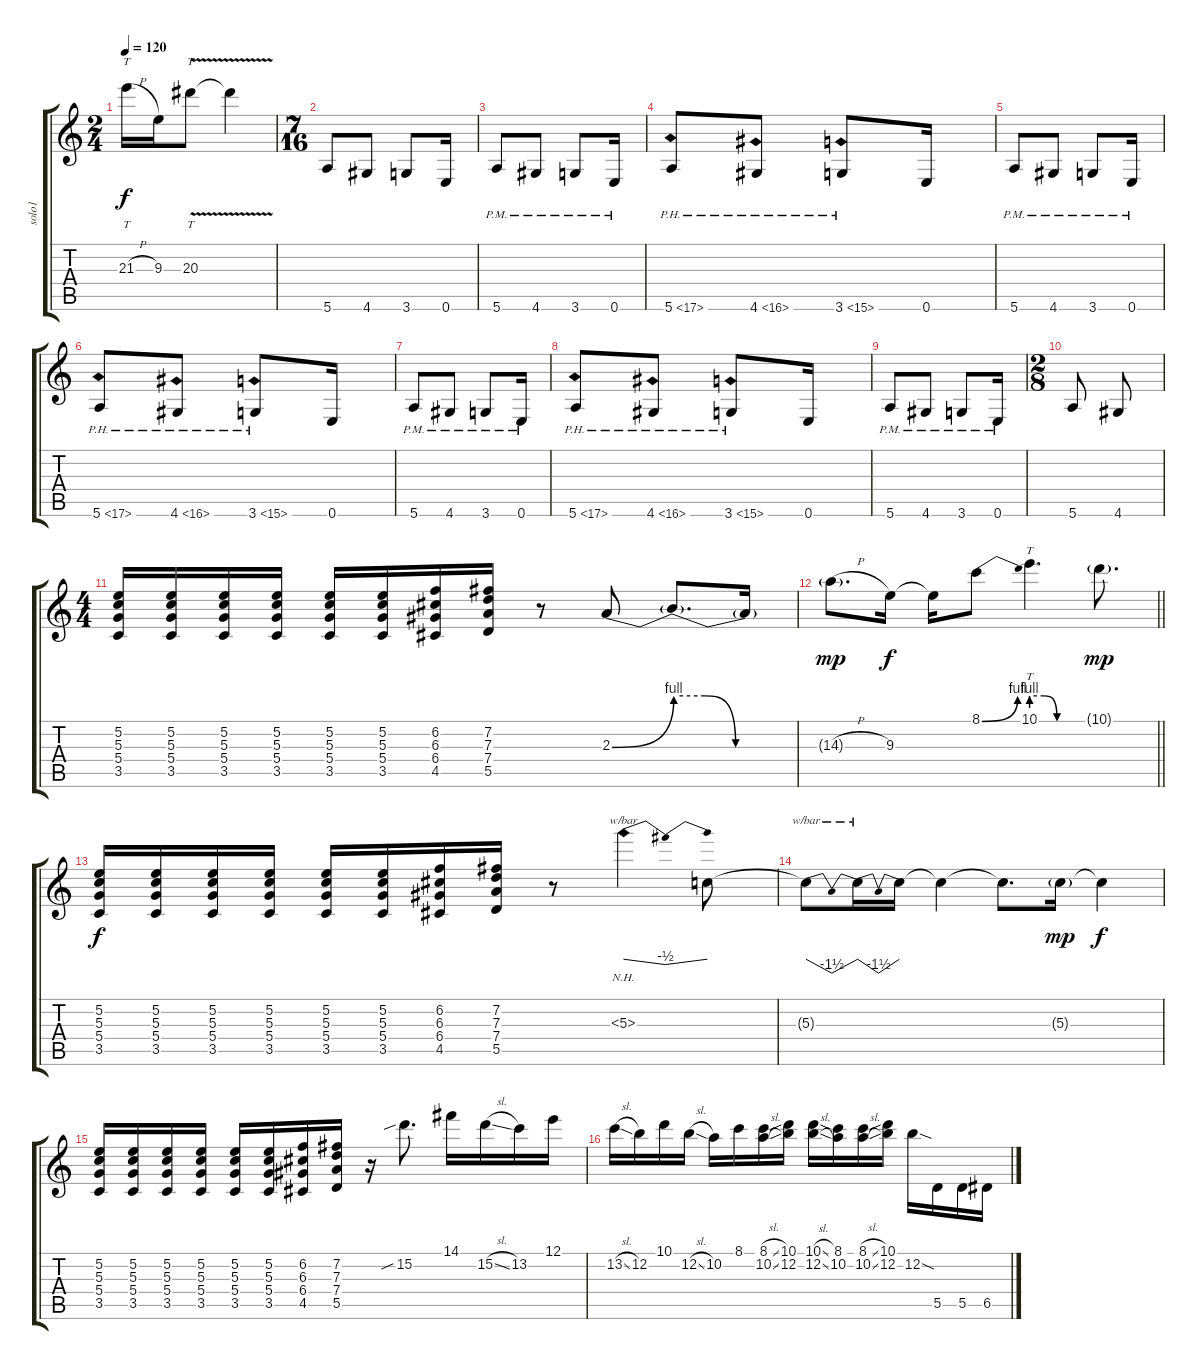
\track ("solo1" "solo1") {instrument overdrivenguitar}
\staff {score tabs}
\tuning (E4 B3 G3 D3 A2 E2) {hide}
\ts (2 4)
\tempo 120
\clef g2
\ks c
21.3{h}.16{tt dy f} 9.3.16 20.3{v}.8{tt} 20.3{t}.4 |
\ts (7 16)
5.6.8 4.6.8 3.6.8 0.6.16 |
5.6{pm}.8 4.6{pm}.8 3.6{pm}.8 0.6{pm}.16 |
5.6{ph 12}.8 4.6{ph 12}.8 3.6{ph 12}.8 0.6.16 |
5.6{pm}.8 4.6{pm}.8 3.6{pm}.8 0.6{pm}.16 |
5.6{ph 12}.8 4.6{ph 12}.8 3.6{ph 12}.8 0.6.16 |
5.6{pm}.8 4.6{pm}.8 3.6{pm}.8 0.6{pm}.16 |
5.6{ph 12}.8 4.6{ph 12}.8 3.6{ph 12}.8 0.6.16 |
5.6{pm}.8 4.6{pm}.8 3.6{pm}.8 0.6{pm}.16 |
\ts (2 8)
5.6.8 4.6.8 |
\ts (4 4)
(5.2 5.3 5.4 3.5).16 (5.2 5.3 5.4 3.5).16 (5.2 5.3 5.4 3.5).16 (5.2 5.3 5.4 3.5).16 (5.2 5.3 5.4 3.5).16 (5.2 5.3 5.4 3.5).16 (6.2 6.3 6.4 4.5).16 (7.2 7.3 7.4 5.5).16 r.8 2.3{be (bend 0 0 60 4)}.8 2.3{be (custom 0 4 15 4 30 0 60 0) t}.8{d} 2.3{t}.16 |
\barLineRight lightlight
14.3{h g}.8{d dy mp} 9.3.16{dy f} 9.3{t}.16 8.1{be (bend 0 0 60 4)}.8 10.1{be (custom 0 4 15 4 30 0 60 0)}.4{tt d} 10.1{g}.8{d dy mp} |
(5.2 5.3 5.4 3.5).16{dy f} (5.2 5.3 5.4 3.5).16 (5.2 5.3 5.4 3.5).16 (5.2 5.3 5.4 3.5).16 (5.2 5.3 5.4 3.5).16 (5.2 5.3 5.4 3.5).16 (6.2 6.3 6.4 4.5).16 (7.2 7.3 7.4 5.5).16 r.8 5.3{nh}.4{tbe (dip default 0 0 30 -2 60 0)} 5.3{t}.8 |
5.3{t}.8{tbe (dip default 0 0 30 -6 60 0)} 5.3{t}.16{tbe (dip default 0 0 30 -6 60 0)} 5.3{t}.16 5.3{t}.4 5.3{t}.8{d} 5.3{g}.16{dy mp} 5.3{t}.4{dy f} |
(5.2 5.3 5.4 3.5).16 (5.2 5.3 5.4 3.5).16 (5.2 5.3 5.4 3.5).16 (5.2 5.3 5.4 3.5).16 (5.2 5.3 5.4 3.5).16 (5.2 5.3 5.4 3.5).16 (6.2 6.3 6.4 4.5).16 (7.2 7.3 7.4 5.5).16 r.16 15.2{sib}.8{d} 14.1.16 15.2{sl}.16 13.2.16 12.1.16 |
13.2{sl}.16 12.2.16 10.1.16 12.2{sl}.16 10.2.16 8.1.16 (8.1{sl} 10.2{sl}).16 (10.1 12.2).16 (10.1{sl} 12.2{sl}).16 (8.1 10.2).16 (8.1{sl} 10.2{sl}).16 (10.1 12.2).16 12.2{sod}.16 5.5.16 5.5.16 6.5.16
